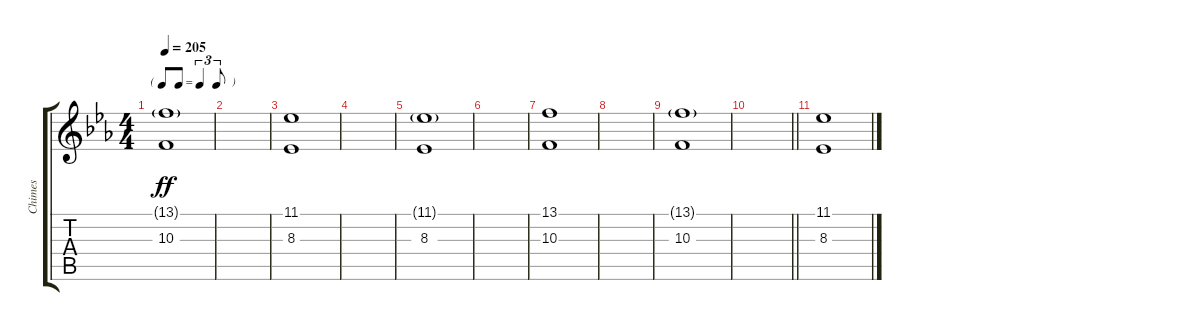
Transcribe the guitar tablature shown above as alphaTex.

\track ("Chimes" "Chimes") {instrument tubularbells}
\staff {score tabs}
\tuning (E4 B3 G3 D3 A2 E2) {hide}
\ts (4 4)
\tf triplet8th
\tempo 205
\clef g2
\ks eb
(13.1{g} 10.3).1{dy ff} |
|
(11.1 8.3).1 |
|
(11.1{g} 8.3).1 |
|
(13.1 10.3).1 |
|
(13.1{g} 10.3).1 |
\barLineRight lightlight
|
(11.1 8.3).1
